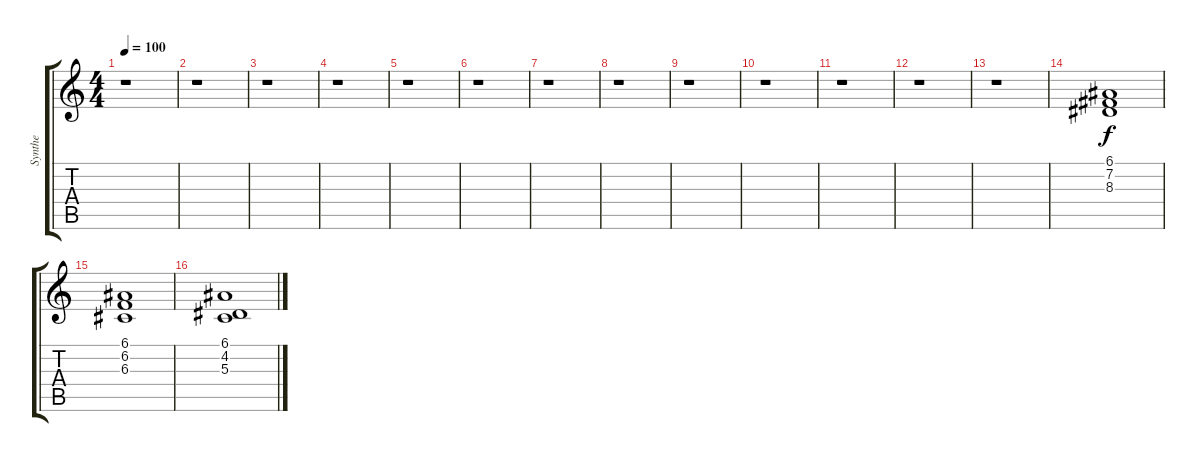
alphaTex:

\track ("Synthe" "Synthe") {instrument synthstrings1}
\staff {score tabs}
\tuning (E4 B3 G3 D3 A2 E2) {hide}
\ts (4 4)
\tempo 100
\clef g2
\ks c
r.1{dy f} |
r.1 |
r.1 |
r.1 |
r.1 |
r.1 |
r.1 |
r.1 |
r.1 |
r.1 |
r.1 |
r.1 |
r.1 |
(6.1 7.2 8.3).1 |
(6.1 6.2 6.3).1 |
(6.1 4.2 5.3).1
